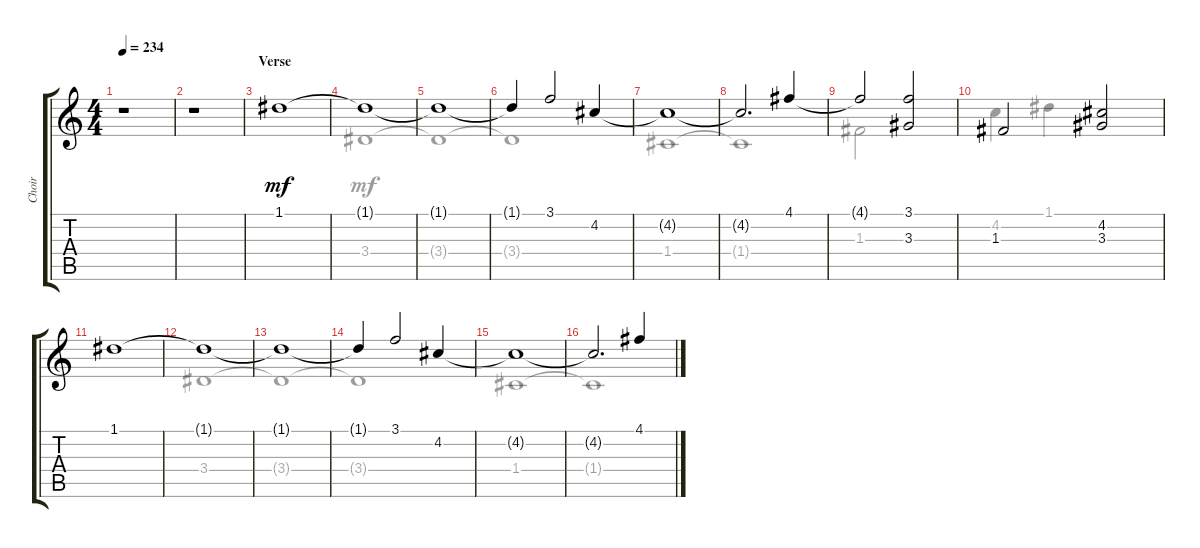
\track ("Choir" "Choir") {instrument electricguitarclean}
\staff {score tabs}
\tuning (D4 A3 F3 C3 G2 C2) {hide}
\voice
\ts (4 4)
\tempo 234
\clef g2
\ks aminor
r.1{dy mf} |
r.1 |
\section ("" "Verse")
1.1.1 |
1.1{t}.1 |
1.1{t}.1 |
1.1{t}.4 3.1.2 4.2.4 |
4.2{t}.1 |
4.2{t}.2{d} 4.1.4 |
4.1{t}.2 (3.1 3.3).2 |
1.3.2 (4.2 3.3).2 |
1.1.1 |
1.1{t}.1 |
1.1{t}.1 |
1.1{t}.4 3.1.2 4.2.4 |
4.2{t}.1 |
4.2{t}.2{d} 4.1.4
\voice
\clef g2
\ottava regular
\simile none
\ks aminor
|
|
|
3.4.1 |
3.4{t}.1 |
3.4{t}.1 |
1.4.1 |
1.4{t}.1 |
1.3.2 |
4.2.4 1.1.4 |
|
3.4.1 |
3.4{t}.1 |
3.4{t}.1 |
1.4.1 |
1.4{t}.1
